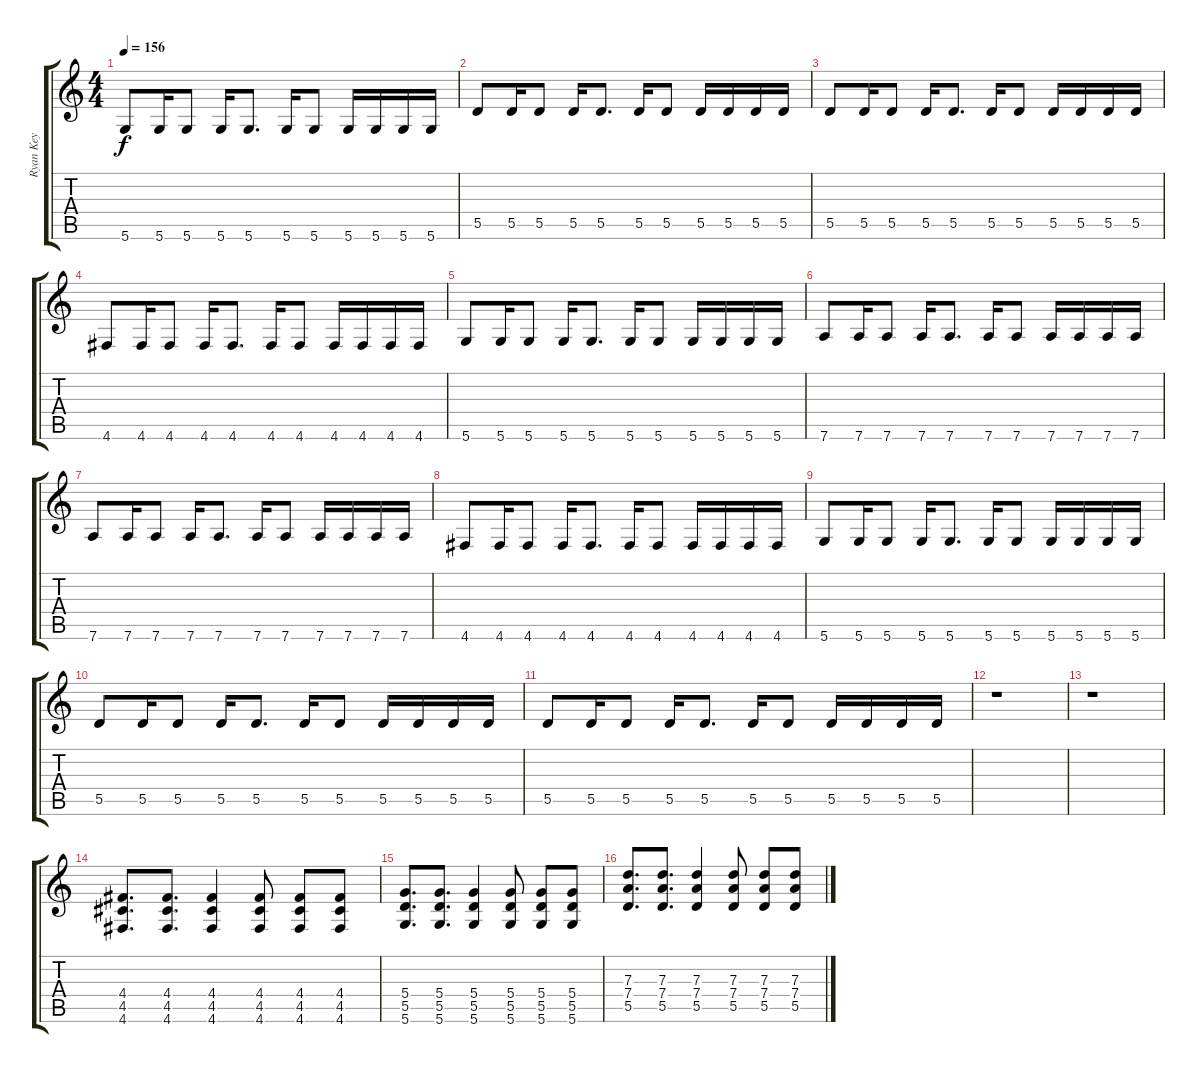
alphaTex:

\track ("Ryan Key" "Ryan Key") {instrument distortionguitar}
\staff {score tabs}
\tuning (E4 B3 G3 D3 A2 D2) {hide}
\ts (4 4)
\tempo 156
\clef g2
\ks c
5.6.8{dy f} 5.6.16 5.6.8 5.6.16 5.6.8{d} 5.6.16 5.6.8 5.6.16 5.6.16 5.6.16 5.6.16 |
5.5.8 5.5.16 5.5.8 5.5.16 5.5.8{d} 5.5.16 5.5.8 5.5.16 5.5.16 5.5.16 5.5.16 |
5.5.8 5.5.16 5.5.8 5.5.16 5.5.8{d} 5.5.16 5.5.8 5.5.16 5.5.16 5.5.16 5.5.16 |
4.6.8 4.6.16 4.6.8 4.6.16 4.6.8{d} 4.6.16 4.6.8 4.6.16 4.6.16 4.6.16 4.6.16 |
5.6.8 5.6.16 5.6.8 5.6.16 5.6.8{d} 5.6.16 5.6.8 5.6.16 5.6.16 5.6.16 5.6.16 |
7.6.8 7.6.16 7.6.8 7.6.16 7.6.8{d} 7.6.16 7.6.8 7.6.16 7.6.16 7.6.16 7.6.16 |
7.6.8 7.6.16 7.6.8 7.6.16 7.6.8{d} 7.6.16 7.6.8 7.6.16 7.6.16 7.6.16 7.6.16 |
4.6.8 4.6.16 4.6.8 4.6.16 4.6.8{d} 4.6.16 4.6.8 4.6.16 4.6.16 4.6.16 4.6.16 |
5.6.8 5.6.16 5.6.8 5.6.16 5.6.8{d} 5.6.16 5.6.8 5.6.16 5.6.16 5.6.16 5.6.16 |
5.5.8 5.5.16 5.5.8 5.5.16 5.5.8{d} 5.5.16 5.5.8 5.5.16 5.5.16 5.5.16 5.5.16 |
5.5.8 5.5.16 5.5.8 5.5.16 5.5.8{d} 5.5.16 5.5.8 5.5.16 5.5.16 5.5.16 5.5.16 |
r.1 |
r.1 |
(4.4 4.5 4.6).8{d} (4.4 4.5 4.6).8{d} (4.4 4.5 4.6).4 (4.4 4.5 4.6).8 (4.4 4.5 4.6).8 (4.4 4.5 4.6).8 |
(5.4 5.5 5.6).8{d} (5.4 5.5 5.6).8{d} (5.4 5.5 5.6).4 (5.4 5.5 5.6).8 (5.4 5.5 5.6).8 (5.4 5.5 5.6).8 |
(7.3 7.4 5.5).8{d} (7.3 7.4 5.5).8{d} (7.3 7.4 5.5).4 (7.3 7.4 5.5).8 (7.3 7.4 5.5).8 (7.3 7.4 5.5).8
